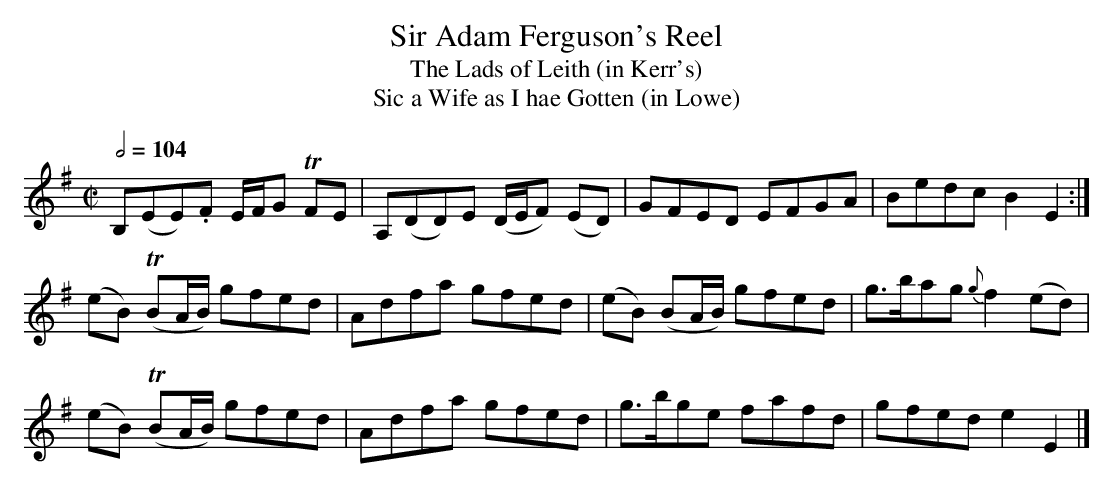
X:1
T:Sir Adam Ferguson's Reel
T:The Lads of Leith (in Kerr's)
T:Sic a Wife as I hae Gotten (in Lowe)
M:C|
L:1/8
Q:1/2=104
K:E Minor
 B,(EE).F     E/F/G TFE|A,(DD)E (D/E/F) (ED)| GFED        EFGA|Bedc     B2 E2:|
(eB) (TBA/B/) gfed     |Adfa     gfed       |(eB) (BA/B/) gfed|g>bag {g}f2(ed)|
(eB) (TBA/B/) gfed     |Adfa     gfed       | g>bge       fafd|gfed     e2 E2|]
